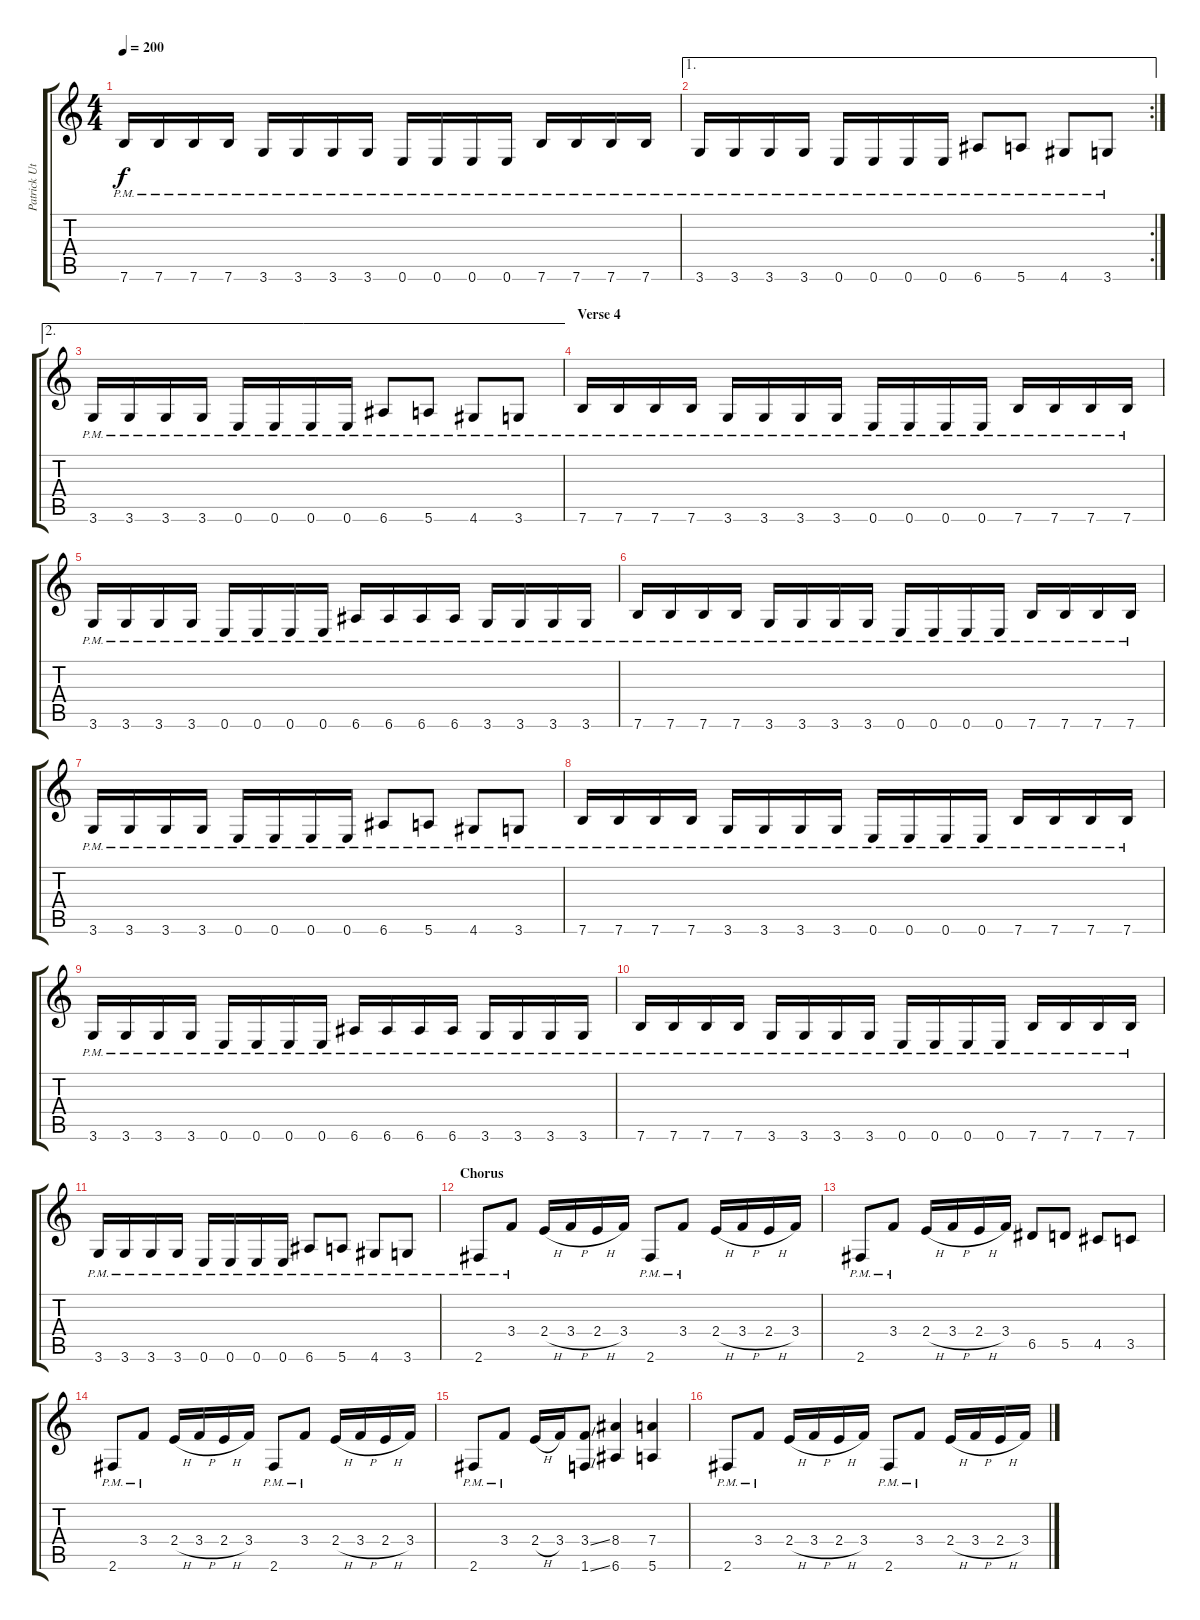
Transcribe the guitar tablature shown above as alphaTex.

\track ("Patrick Uterwijk" "Patrick Ut") {instrument distortionguitar}
\staff {score tabs}
\tuning (E4 B3 G3 D3 A2 E2) {hide}
\ts (4 4)
\tempo 200
\clef g2
\ks c
7.6{pm}.16{dy f} 7.6{pm}.16 7.6{pm}.16 7.6{pm}.16 3.6{pm}.16 3.6{pm}.16 3.6{pm}.16 3.6{pm}.16 0.6{pm}.16 0.6{pm}.16 0.6{pm}.16 0.6{pm}.16 7.6{pm}.16 7.6{pm}.16 7.6{pm}.16 7.6{pm}.16 |
\ae 1
\rc 2
3.6{pm}.16 3.6{pm}.16 3.6{pm}.16 3.6{pm}.16 0.6{pm}.16 0.6{pm}.16 0.6{pm}.16 0.6{pm}.16 6.6{pm}.8 5.6{pm}.8 4.6{pm}.8 3.6{pm}.8 |
\ae 2
3.6{pm}.16 3.6{pm}.16 3.6{pm}.16 3.6{pm}.16 0.6{pm}.16 0.6{pm}.16 0.6{pm}.16 0.6{pm}.16 6.6{pm}.8 5.6{pm}.8 4.6{pm}.8 3.6{pm}.8 |
\section ("" "Verse 4")
7.6{pm}.16 7.6{pm}.16 7.6{pm}.16 7.6{pm}.16 3.6{pm}.16 3.6{pm}.16 3.6{pm}.16 3.6{pm}.16 0.6{pm}.16 0.6{pm}.16 0.6{pm}.16 0.6{pm}.16 7.6{pm}.16 7.6{pm}.16 7.6{pm}.16 7.6{pm}.16 |
3.6{pm}.16 3.6{pm}.16 3.6{pm}.16 3.6{pm}.16 0.6{pm}.16 0.6{pm}.16 0.6{pm}.16 0.6{pm}.16 6.6{pm}.16 6.6{pm}.16 6.6{pm}.16 6.6{pm}.16 3.6{pm}.16 3.6{pm}.16 3.6{pm}.16 3.6{pm}.16 |
7.6{pm}.16 7.6{pm}.16 7.6{pm}.16 7.6{pm}.16 3.6{pm}.16 3.6{pm}.16 3.6{pm}.16 3.6{pm}.16 0.6{pm}.16 0.6{pm}.16 0.6{pm}.16 0.6{pm}.16 7.6{pm}.16 7.6{pm}.16 7.6{pm}.16 7.6{pm}.16 |
3.6{pm}.16 3.6{pm}.16 3.6{pm}.16 3.6{pm}.16 0.6{pm}.16 0.6{pm}.16 0.6{pm}.16 0.6{pm}.16 6.6{pm}.8 5.6{pm}.8 4.6{pm}.8 3.6{pm}.8 |
7.6{pm}.16 7.6{pm}.16 7.6{pm}.16 7.6{pm}.16 3.6{pm}.16 3.6{pm}.16 3.6{pm}.16 3.6{pm}.16 0.6{pm}.16 0.6{pm}.16 0.6{pm}.16 0.6{pm}.16 7.6{pm}.16 7.6{pm}.16 7.6{pm}.16 7.6{pm}.16 |
3.6{pm}.16 3.6{pm}.16 3.6{pm}.16 3.6{pm}.16 0.6{pm}.16 0.6{pm}.16 0.6{pm}.16 0.6{pm}.16 6.6{pm}.16 6.6{pm}.16 6.6{pm}.16 6.6{pm}.16 3.6{pm}.16 3.6{pm}.16 3.6{pm}.16 3.6{pm}.16 |
7.6{pm}.16 7.6{pm}.16 7.6{pm}.16 7.6{pm}.16 3.6{pm}.16 3.6{pm}.16 3.6{pm}.16 3.6{pm}.16 0.6{pm}.16 0.6{pm}.16 0.6{pm}.16 0.6{pm}.16 7.6{pm}.16 7.6{pm}.16 7.6{pm}.16 7.6{pm}.16 |
3.6{pm}.16 3.6{pm}.16 3.6{pm}.16 3.6{pm}.16 0.6{pm}.16 0.6{pm}.16 0.6{pm}.16 0.6{pm}.16 6.6{pm}.8 5.6{pm}.8 4.6{pm}.8 3.6{pm}.8 |
\section ("" "Chorus")
2.6{pm}.8 3.4{pm}.8 2.4{h}.16 3.4{h}.16 2.4{h}.16 3.4.16 2.6{pm}.8 3.4{pm}.8 2.4{h}.16 3.4{h}.16 2.4{h}.16 3.4.16 |
2.6{pm}.8 3.4{pm}.8 2.4{h}.16 3.4{h}.16 2.4{h}.16 3.4.16 6.5.8 5.5.8 4.5.8 3.5.8 |
2.6{pm}.8 3.4{pm}.8 2.4{h}.16 3.4{h}.16 2.4{h}.16 3.4.16 2.6{pm}.8 3.4{pm}.8 2.4{h}.16 3.4{h}.16 2.4{h}.16 3.4.16 |
2.6{pm}.8 3.4{pm}.8 2.4{h}.16 3.4.16 (3.4{ss} 1.6{ss}).8 (8.4 6.6).4 (7.4 5.6).4 |
2.6{pm}.8 3.4{pm}.8 2.4{h}.16 3.4{h}.16 2.4{h}.16 3.4.16 2.6{pm}.8 3.4{pm}.8 2.4{h}.16 3.4{h}.16 2.4{h}.16 3.4.16
